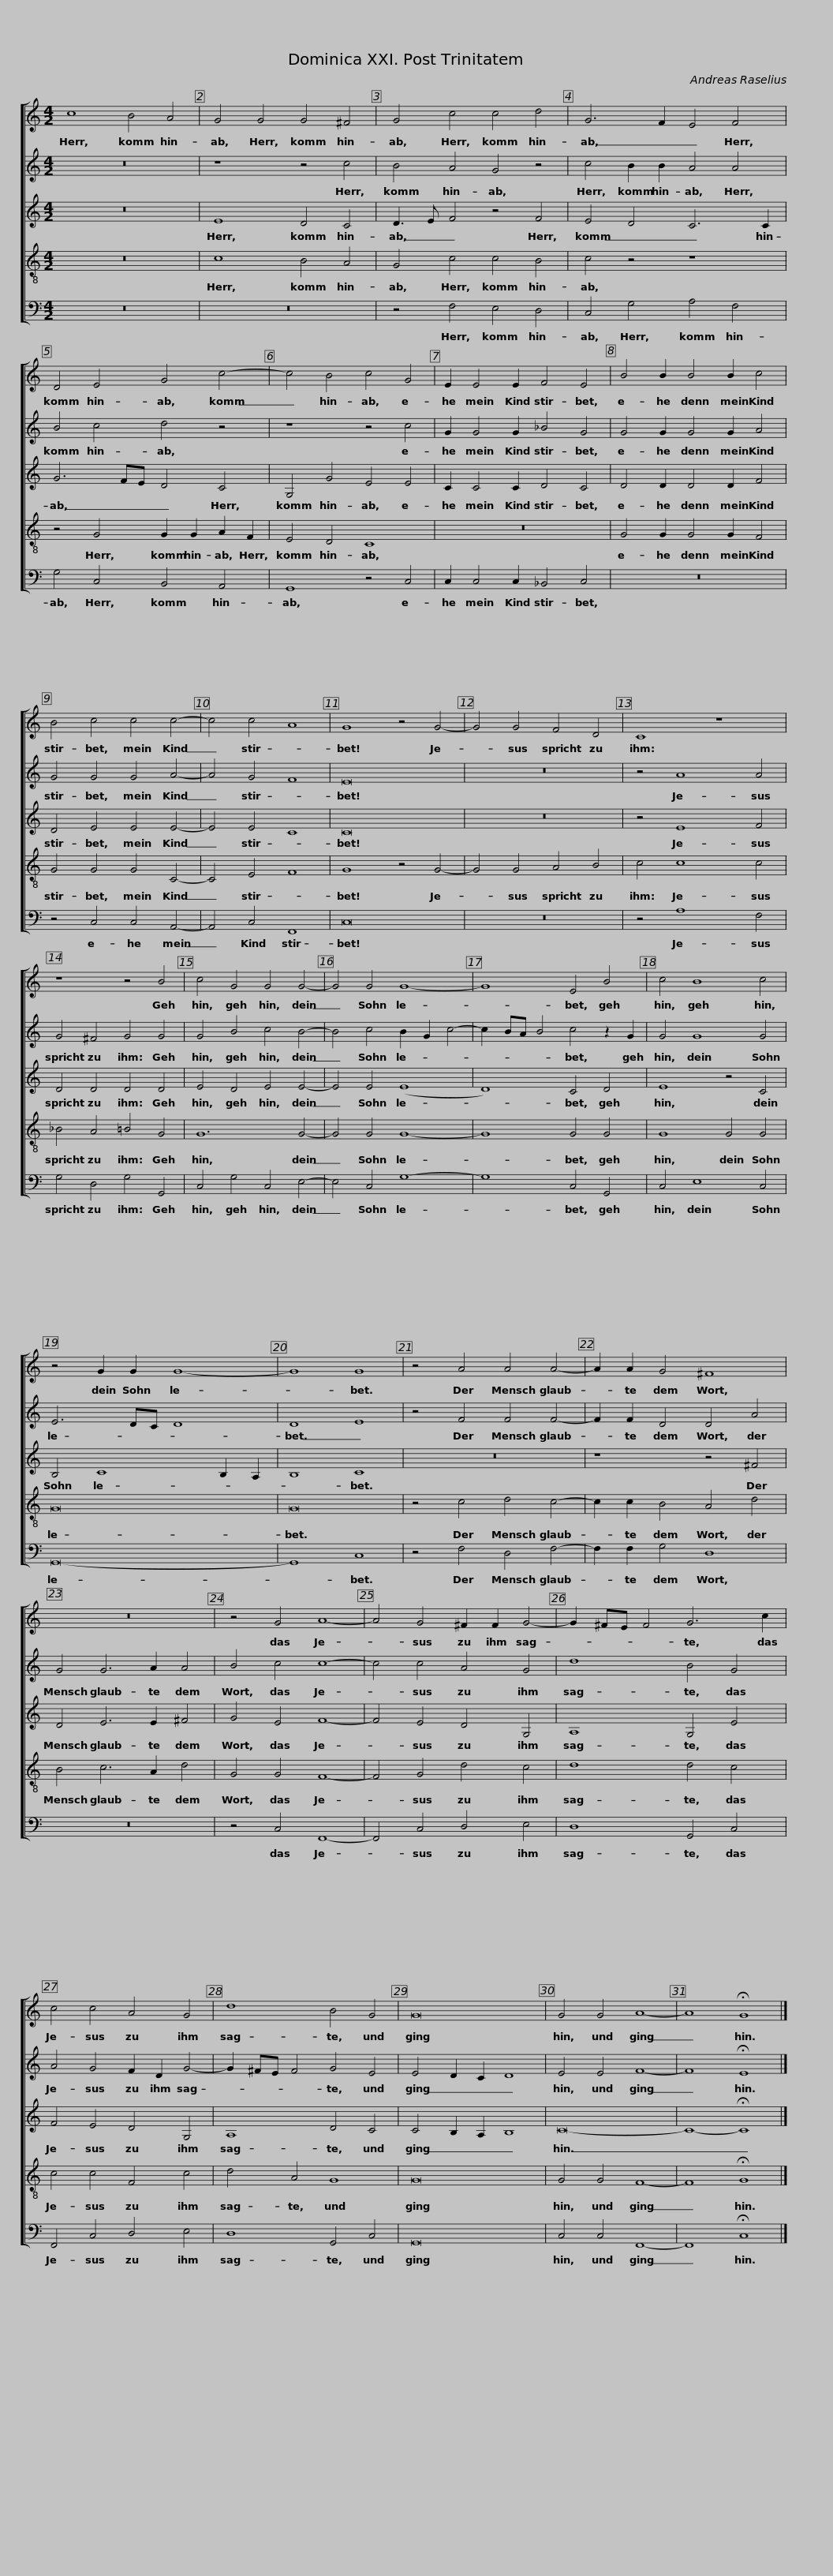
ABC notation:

X:1
%%score [ 1 2 3 4 5 ]
L:1/8
M:4/2
I:linebreak $
K:C
V:1 treble
V:2 treble
V:3 treble
V:4 treble-8
V:5 bass
V:1
 c8 B4 A4 | G4 G4 G4 ^F4 | G4 c4 c4 d4 |$ G6 F2 E4 F4 | D4 E4 G4 c4- | %5
 c4 B4 c4 G4 |$ E2 E4 E2 F4 E4 | B4 B2 B4 B2 c4 | B4 c4 c4 c4- | c4 c4 A8 |$ %10
 G8 z4 G4- | G4 G4 F4 D4 | C8 z8 | z8 z4 B4 |$ c4 G4 G4 G4- | %15
 G4 G4 G8- | G8 E4 B4 | c4 B8 c4 |$ z4 G2 G2 G8- | G8 G8 | %20
 z4 A4 A4 A4- | A2 A2 G4 ^F8 |$ z16 | z4 G4 A8- | A4 G4 ^F2 F2 G4- | %25
 G2 ^FE F4 G6 c2 |$ c4 c4 A4 G4 | d8 B4 G4 | G16 | G4 G4 A8- | %30
 A8 !fermata!G8 |] %31
V:2
 z16 | z8 z4 c4 | B4 A4 G4 z4 |$ c4 B2 B2 A4 A4 | B4 c4 d4 z4 | %5
 z8 z4 c4 |$ G2 G4 G2 _B4 G4 | G4 G2 G4 G2 A4 | G4 G4 G4 A4- | A4 G4 F8 |$ %10
 E16 | z16 | z4 A8 A4 | G4 ^F4 G4 G4 |$ G4 B4 c4 B4- | %15
 B4 c4 B2 G2 c4- | c2 BA B4 c4 z2 G2 | G4 G8 G4 |$ E6 DC D8 | D8 E8 | %20
 z4 F4 F4 F4- | F2 F2 D4 D4 A4 |$ G4 G6 A2 A4 | B4 c4 c8- | c4 c4 A4 G4 | %25
 d8 B4 G4 |$ A4 G4 F2 D2 G4- | G2 ^FE F4 G4 E4 | E4 D2 C2 D8 | E4 E4 F8- | %30
 F8 !fermata!E8 |] %31
V:3
 z16 | E8 D4 C4 | D3 E F4 z4 F4 |$ E4 D4 C6 C2 | G6 FE D4 C4 | %5
 G,4 G4 E4 E4 |$ C2 C4 C2 D4 C4 | D4 D2 D4 D2 F4 | D4 E4 E4 E4- | E4 E4 C8 |$ %10
 C16 | z16 | z4 E8 F4 | D4 D4 D4 D4 |$ E4 D4 E4 E4- | %15
 E4 E4 (E8 | D8) C4 D4 | E8 z4 C4 |$ B,4 C8 B,2 A,2 | B,8 C8 | %20
 z16 | z8 z4 ^F4 |$ D4 E6 E2 ^F4 | G4 E4 F8- | F4 E4 D4 G,4 | %25
 A,8 G,4 E4 |$ F4 E4 D4 G,4 | A,8 D4 C4 | C4 B,2 A,2 B,8 | C16- | %30
 C8- !fermata!C8 |] %31
V:4
 z16 | c8 B4 A4 | G4 c4 c4 B4 |$ c4 z4 z8 | z4 G4 G2 G2 A2 F2 | %5
 E4 D4 C8 |$ z16 | G4 G2 G4 G2 F4 | G4 G4 G4 C4- | C4 E4 F8 |$ %10
 G8 z4 G4- | G4 G4 A4 B4 | c4 c8 c4 | _B4 A4 =B4 G4 |$ G12 G4- | %15
 G4 G4 G8- | G8 G4 G4 | G8 G4 G4 |$ G16 | G16 | %20
 z4 c4 d4 c4- | c2 c2 B4 A4 d4 |$ B4 c6 A2 d4 | G4 G4 F8- | F4 G4 d4 c4 | %25
 d8 d4 c4 |$ c4 c4 F4 c4 | d4 A4 G8 | G16 | G4 G4 F8- | %30
 F8 !fermata!G8 |] %31
V:5
 z16 | z16 | z4 F,4 E,4 D,4 |$ C,4 G,4 A,4 F,4 | G,4 C,4 B,,4 A,,4 | %5
 G,,8 z4 C,4 |$ C,2 C,4 C,2 _B,,4 C,4 | z16 | z4 C,4 C,4 A,,4- | A,,4 C,4 F,,8 |$ %10
 C,16 | z16 | z4 A,8 F,4 | G,4 D,4 G,4 G,,4 |$ C,4 G,4 C,4 E,4- | %15
 E,4 C,4 G,8- | G,8 C,4 G,,4 | C,4 E,8 C,4 |$ G,,16- | G,,8 C,8 | %20
 z4 F,4 D,4 F,4- | F,2 F,2 G,4 D,8 |$ z16 | z4 C,4 F,,8- | F,,4 C,4 D,4 E,4 | %25
 D,8 G,,4 C,4 |$ F,,4 C,4 D,4 E,4 | D,8 G,,4 C,4 | G,,16 | C,4 C,4 F,,8- | %30
 F,,8 !fermata!C,8 |] %31
